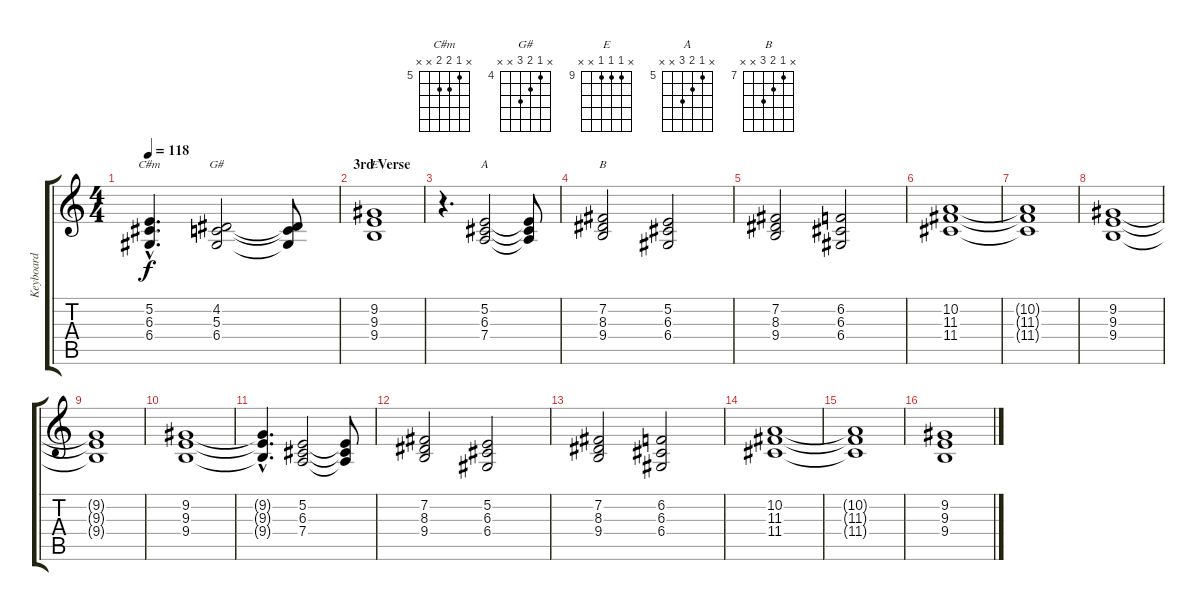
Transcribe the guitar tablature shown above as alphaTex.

\track ("Keyboard" "Keyboard") {instrument synthvoice}
\staff {score tabs}
\tuning (E4 B3 G3 D3 A2 E2) {hide}
\chord ("C#m" x 5 6 6 x x) {firstfret 5}
\chord ("G#" x 4 5 6 x x) {firstfret 4}
\chord ("E" x 9 9 9 x x) {firstfret 9}
\chord ("A" x 5 6 7 x x) {firstfret 5}
\chord ("B" x 7 8 9 x x) {firstfret 7}
\ts (4 4)
\tempo 118
\clef g2
\ks c
(5.2{hac} 6.3{hac} 6.4{hac}).4{d ch "C#m" dy f} (4.2 5.3 6.4).2{ch "G#"} (4.2{t} 5.3{t} 6.4{t}).8 |
\section ("" "3rd Verse")
(9.2 9.3 9.4).1{ch "E"} |
r.4{d} (5.2 6.3 7.4).2{ch "A"} (5.2{t} 6.3{t} 7.4{t}).8 |
(7.2 8.3 9.4).2{ch "B"} (5.2 6.3 6.4).2 |
(7.2 8.3 9.4).2 (6.2 6.3 6.4).2 |
(10.2 11.3 11.4).1 |
(10.2{t} 11.3{t} 11.4{t}).1 |
(9.2 9.3 9.4).1 |
(9.2{t} 9.3{t} 9.4{t}).1 |
(9.2 9.3 9.4).1 |
(9.2{hac t} 9.3{hac t} 9.4{hac t}).4{d} (5.2 6.3 7.4).2 (5.2{t} 6.3{t} 7.4{t}).8 |
(7.2 8.3 9.4).2 (5.2 6.3 6.4).2 |
(7.2 8.3 9.4).2 (6.2 6.3 6.4).2 |
(10.2 11.3 11.4).1 |
(10.2{t} 11.3{t} 11.4{t}).1 |
(9.2 9.3 9.4).1
